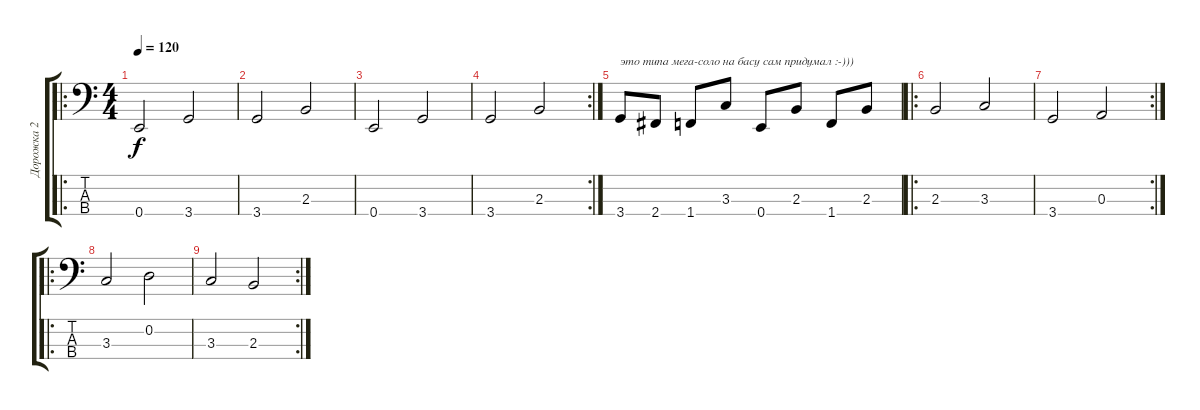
\track ("Дорожка 2" "Дорожка 2") {instrument acousticbass}
\staff {score tabs}
\tuning (G2 D2 A1 E1) {hide}
\ro
\ts (4 4)
\tempo 120
\clef f4
\ks c
0.4.2{dy f instrument acousticbass} 3.4.2 |
3.4.2 2.3.2 |
0.4.2 3.4.2 |
\rc 2
3.4.2 2.3.2 |
3.4.8{txt "это типа мега-соло на басу сам придумал :-)))"} 2.4.8 1.4.8 3.3.8 0.4.8 2.3.8 1.4.8 2.3.8 |
\ro
2.3.2 3.3.2 |
\rc 2
3.4.2 0.3.2 |
\ro
3.3.2 0.2.2 |
\rc 2
3.3.2 2.3.2
